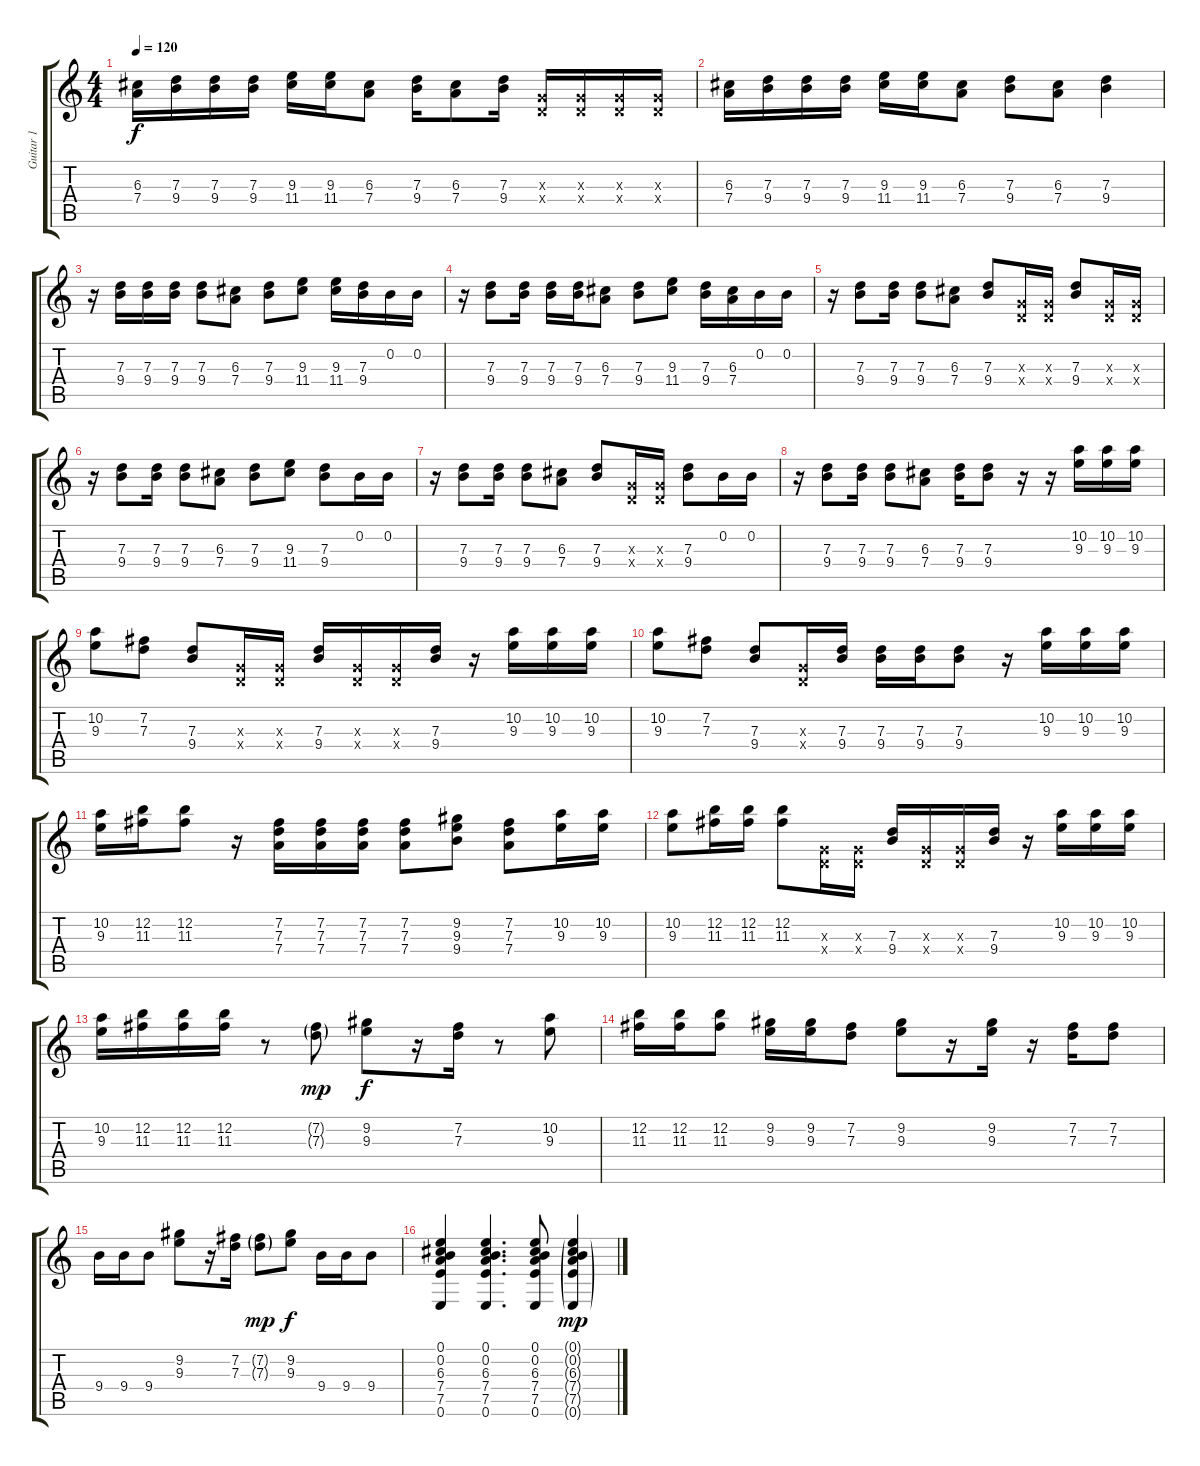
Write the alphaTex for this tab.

\track ("Guitar 1" "Guitar 1") {instrument acousticguitarsteel}
\staff {score tabs}
\tuning (E4 B3 G3 D3 A2 E2) {hide}
\ts (4 4)
\tempo 120
\clef g2
\ks c
(6.3 7.4).16{dy f} (7.3 9.4).16 (7.3 9.4).16 (7.3 9.4).16 (9.3 11.4).16 (9.3 11.4).16 (6.3 7.4).8 (7.3 9.4).16 (6.3 7.4).8 (7.3 9.4).16 (0.3{x} 0.4{x}).16 (0.3{x} 0.4{x}).16 (0.3{x} 0.4{x}).16 (0.3{x} 0.4{x}).16 |
(6.3 7.4).16 (7.3 9.4).16 (7.3 9.4).16 (7.3 9.4).16 (9.3 11.4).16 (9.3 11.4).16 (6.3 7.4).8 (7.3 9.4).8 (6.3 7.4).8 (7.3 9.4).4 |
r.16 (7.3 9.4).16 (7.3 9.4).16 (7.3 9.4).16 (7.3 9.4).8 (6.3 7.4).8 (7.3 9.4).8 (9.3 11.4).8 (9.3 11.4).16 (7.3 9.4).16 0.2.16 0.2.16 |
r.16 (7.3 9.4).8 (7.3 9.4).16 (7.3 9.4).16 (7.3 9.4).16 (6.3 7.4).8 (7.3 9.4).8 (9.3 11.4).8 (7.3 9.4).16 (6.3 7.4).16 0.2.16 0.2.16 |
r.16 (7.3 9.4).8 (7.3 9.4).16 (7.3 9.4).8 (6.3 7.4).8 (7.3 9.4).8 (0.3{x} 0.4{x}).16 (0.3{x} 0.4{x}).16 (7.3 9.4).8 (0.3{x} 0.4{x}).16 (0.3{x} 0.4{x}).16 |
r.16 (7.3 9.4).8 (7.3 9.4).16 (7.3 9.4).8 (6.3 7.4).8 (7.3 9.4).8 (9.3 11.4).8 (7.3 9.4).8 0.2.16 0.2.16 |
r.16 (7.3 9.4).8 (7.3 9.4).16 (7.3 9.4).8 (6.3 7.4).8 (7.3 9.4).8 (0.3{x} 0.4{x}).16 (0.3{x} 0.4{x}).16 (7.3 9.4).8 0.2.16 0.2.16 |
r.16 (7.3 9.4).8 (7.3 9.4).16 (7.3 9.4).8 (6.3 7.4).8 (7.3 9.4).16 (7.3 9.4).8 r.16 r.16 (10.2 9.3).16 (10.2 9.3).16 (10.2 9.3).16 |
(10.2 9.3).8 (7.2 7.3).8 (7.3 9.4).8 (0.3{x} 0.4{x}).16 (0.3{x} 0.4{x}).16 (7.3 9.4).16 (0.3{x} 0.4{x}).16 (0.3{x} 0.4{x}).16 (7.3 9.4).16 r.16 (10.2 9.3).16 (10.2 9.3).16 (10.2 9.3).16 |
(10.2 9.3).8 (7.2 7.3).8 (7.3 9.4).8 (0.3{x} 0.4{x}).16 (7.3 9.4).16 (7.3 9.4).16 (7.3 9.4).16 (7.3 9.4).8 r.16 (10.2 9.3).16 (10.2 9.3).16 (10.2 9.3).16 |
(10.2 9.3).16 (12.2 11.3).16 (12.2 11.3).8 r.16 (7.2 7.3 7.4).16 (7.2 7.3 7.4).16 (7.2 7.3 7.4).16 (7.2 7.3 7.4).8 (9.2 9.3 9.4).8 (7.2 7.3 7.4).8 (10.2 9.3).16 (10.2 9.3).16 |
(10.2 9.3).8 (12.2 11.3).16 (12.2 11.3).16 (12.2 11.3).8 (0.3{x} 0.4{x}).16 (0.3{x} 0.4{x}).16 (7.3 9.4).16 (0.3{x} 0.4{x}).16 (0.3{x} 0.4{x}).16 (7.3 9.4).16 r.16 (10.2 9.3).16 (10.2 9.3).16 (10.2 9.3).16 |
(10.2 9.3).16 (12.2 11.3).16 (12.2 11.3).16 (12.2 11.3).16 r.8 (7.2{g} 7.3{g}).8{dy mp} (9.2 9.3).8{dy f} r.16 (7.2 7.3).16 r.8 (10.2 9.3).8 |
(12.2 11.3).16 (12.2 11.3).16 (12.2 11.3).8 (9.2 9.3).16 (9.2 9.3).16 (7.2 7.3).8 (9.2 9.3).8 r.16 (9.2 9.3).16 r.16 (7.2 7.3).16 (7.2 7.3).8 |
9.4.16 9.4.16 9.4.8 (9.2 9.3).8 r.16 (7.2 7.3).16 (7.2{g} 7.3{g}).8{dy mp} (9.2 9.3).8{dy f} 9.4.16 9.4.16 9.4.8 |
(0.1 0.2 6.3 7.4 7.5 0.6).4 (0.1 0.2 6.3 7.4 7.5 0.6).4{d} (0.1 0.2 6.3 7.4 7.5 0.6).8 (0.1{g} 0.2{g} 6.3{g} 7.4{g} 7.5{g} 0.6{g}).4{dy mp}
